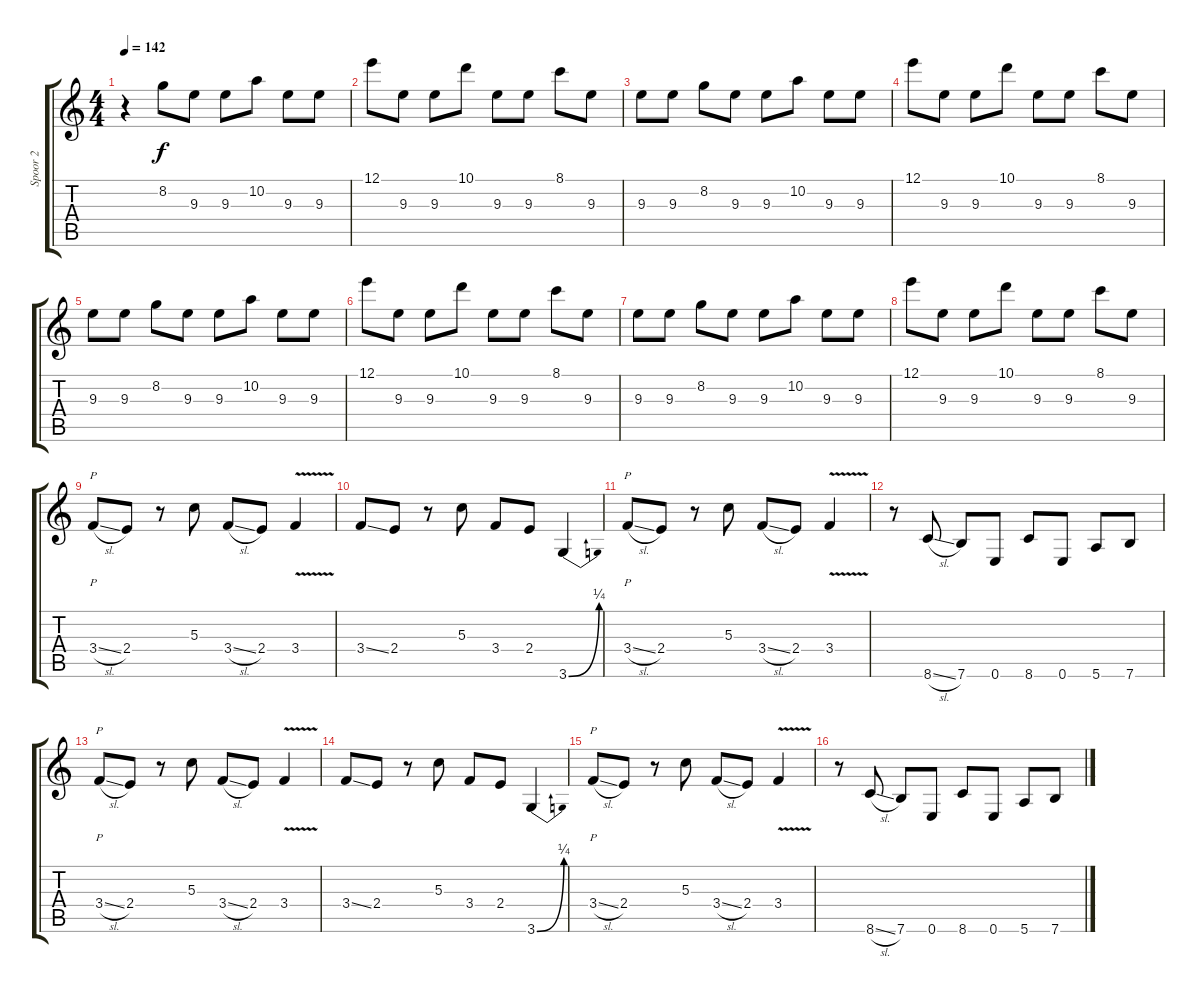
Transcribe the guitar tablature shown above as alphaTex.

\track ("Spoor 2" "Spoor 2") {instrument overdrivenguitar}
\staff {score tabs}
\tuning (E4 B3 G3 D3 A2 E2) {hide}
\ts (4 4)
\tempo 142
\clef g2
\ks c
r.4{dy f} 8.2.8 9.3.8 9.3.8 10.2.8 9.3.8 9.3.8 |
12.1.8 9.3.8 9.3.8 10.1.8 9.3.8 9.3.8 8.1.8 9.3.8 |
9.3.8 9.3.8 8.2.8 9.3.8 9.3.8 10.2.8 9.3.8 9.3.8 |
12.1.8 9.3.8 9.3.8 10.1.8 9.3.8 9.3.8 8.1.8 9.3.8 |
9.3.8 9.3.8 8.2.8 9.3.8 9.3.8 10.2.8 9.3.8 9.3.8 |
12.1.8 9.3.8 9.3.8 10.1.8 9.3.8 9.3.8 8.1.8 9.3.8 |
9.3.8 9.3.8 8.2.8 9.3.8 9.3.8 10.2.8 9.3.8 9.3.8 |
12.1.8 9.3.8 9.3.8 10.1.8 9.3.8 9.3.8 8.1.8 9.3.8 |
3.4{sl}.8{p} 2.4.8 r.8 5.3.8 3.4{sl}.8 2.4.8 3.4{v}.4 |
3.4{ss}.8 2.4.8 r.8 5.3.8 3.4.8 2.4.8 3.6{be (bend 0 0 60 1)}.4 |
3.4{sl}.8{p} 2.4.8 r.8 5.3.8 3.4{sl}.8 2.4.8 3.4{v}.4 |
r.8 8.6{sl}.8 7.6.8 0.6.8 8.6.8 0.6.8 5.6.8 7.6.8 |
3.4{sl}.8{p} 2.4.8 r.8 5.3.8 3.4{sl}.8 2.4.8 3.4{v}.4 |
3.4{ss}.8 2.4.8 r.8 5.3.8 3.4.8 2.4.8 3.6{be (bend 0 0 60 1)}.4 |
3.4{sl}.8{p} 2.4.8 r.8 5.3.8 3.4{sl}.8 2.4.8 3.4{v}.4 |
r.8 8.6{sl}.8 7.6.8 0.6.8 8.6.8 0.6.8 5.6.8 7.6.8
